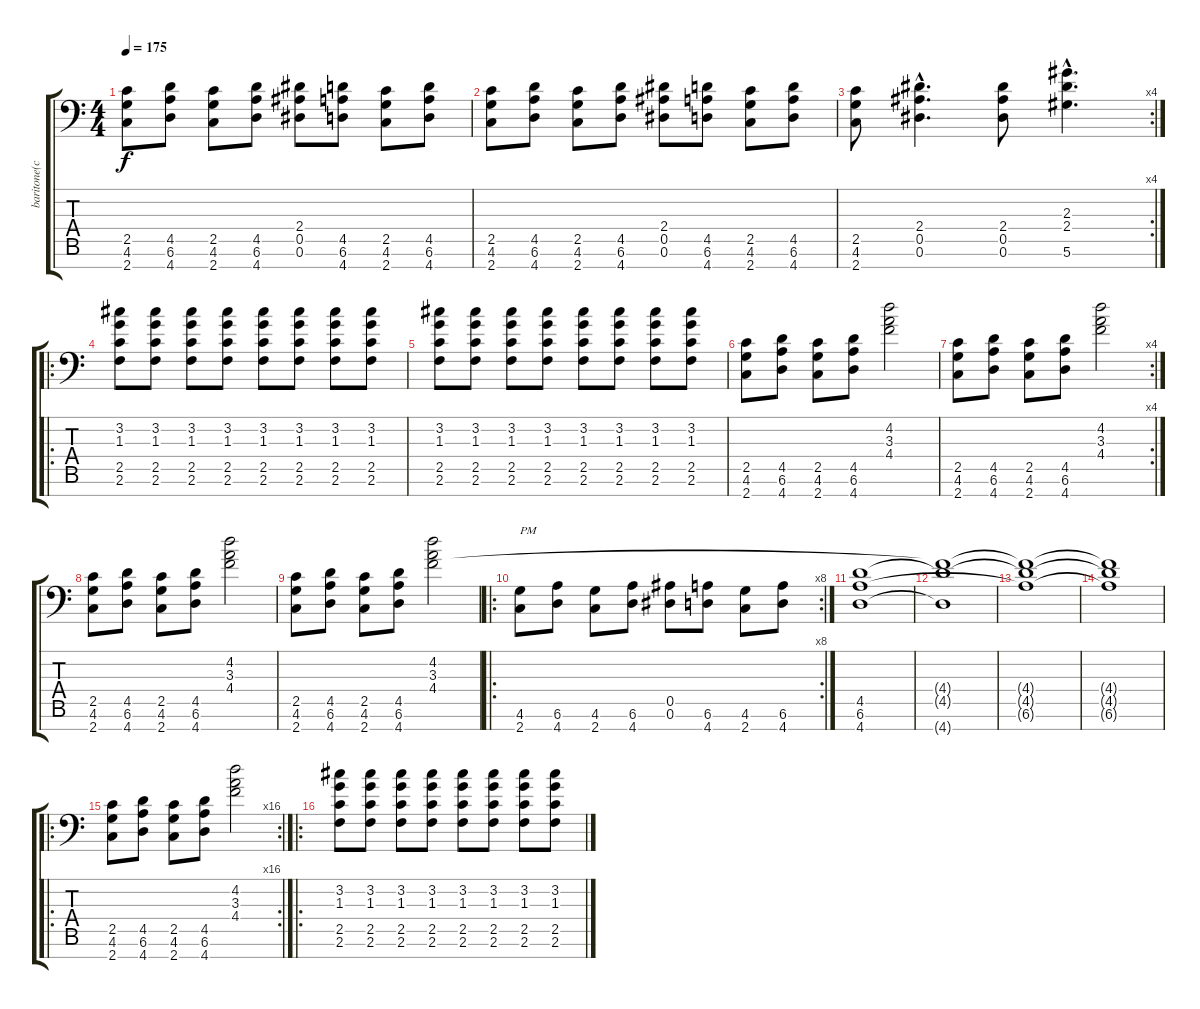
\track ("baritone(chino moreno)" "baritone(c") {instrument distortionguitar}
\staff {score tabs}
\tuning (Eb4 Bb3 Gb3 Db3 Bb2 Eb2 Bb1) {hide}
\ts (4 4)
\tempo 175
\clef f4
\ks c
(2.5 4.6 2.7).8{dy f} (4.5 6.6 4.7).8 (2.5 4.6 2.7).8 (4.5 6.6 4.7).8 (2.4 0.5 0.6).8 (4.5 6.6 4.7).8 (2.5 4.6 2.7).8 (4.5 6.6 4.7).8 |
(2.5 4.6 2.7).8 (4.5 6.6 4.7).8 (2.5 4.6 2.7).8 (4.5 6.6 4.7).8 (2.4 0.5 0.6).8 (4.5 6.6 4.7).8 (2.5 4.6 2.7).8 (4.5 6.6 4.7).8 |
\rc 4
(2.5 4.6 2.7).8 (2.4{hac} 0.5{hac} 0.6{hac}).4{d} (2.4 0.5 0.6).8 (2.3{hac} 2.4{hac} 5.6{hac}).4{d} |
\ro
(3.2 1.3 2.5 2.6).8 (3.2 1.3 2.5 2.6).8 (3.2 1.3 2.5 2.6).8 (3.2 1.3 2.5 2.6).8 (3.2 1.3 2.5 2.6).8 (3.2 1.3 2.5 2.6).8 (3.2 1.3 2.5 2.6).8 (3.2 1.3 2.5 2.6).8 |
(3.2 1.3 2.5 2.6).8 (3.2 1.3 2.5 2.6).8 (3.2 1.3 2.5 2.6).8 (3.2 1.3 2.5 2.6).8 (3.2 1.3 2.5 2.6).8 (3.2 1.3 2.5 2.6).8 (3.2 1.3 2.5 2.6).8 (3.2 1.3 2.5 2.6).8 |
(2.5 4.6 2.7).8 (4.5 6.6 4.7).8 (2.5 4.6 2.7).8 (4.5 6.6 4.7).8 (4.2 3.3 4.4).2 |
\rc 4
(2.5 4.6 2.7).8 (4.5 6.6 4.7).8 (2.5 4.6 2.7).8 (4.5 6.6 4.7).8 (4.2 3.3 4.4).2 |
(2.5 4.6 2.7).8 (4.5 6.6 4.7).8 (2.5 4.6 2.7).8 (4.5 6.6 4.7).8 (4.2 3.3 4.4).2 |
(2.5 4.6 2.7).8 (4.5 6.6 4.7).8 (2.5 4.6 2.7).8 (4.5 6.6 4.7).8 (4.2 3.3 4.4).2 |
\ro
\rc 8
(4.6 2.7).8{txt "PM"} (6.6 4.7).8 (4.6 2.7).8 (6.6 4.7).8 (0.5 0.6).8 (6.6 4.7).8 (4.6 2.7).8 (6.6 4.7).8 |
(4.5 6.6 4.7).1 |
(4.4{t} 4.5{t} 4.7{t}).1 |
(4.4{t} 4.5{t} 6.6{t}).1 |
(4.4{t} 4.5{t} 6.6{t}).1 |
\ro
\rc 16
(2.5 4.6 2.7).8 (4.5 6.6 4.7).8 (2.5 4.6 2.7).8 (4.5 6.6 4.7).8 (4.2 3.3 4.4).2 |
\ro
(3.2 1.3 2.5 2.6).8 (3.2 1.3 2.5 2.6).8 (3.2 1.3 2.5 2.6).8 (3.2 1.3 2.5 2.6).8 (3.2 1.3 2.5 2.6).8 (3.2 1.3 2.5 2.6).8 (3.2 1.3 2.5 2.6).8 (3.2 1.3 2.5 2.6).8
